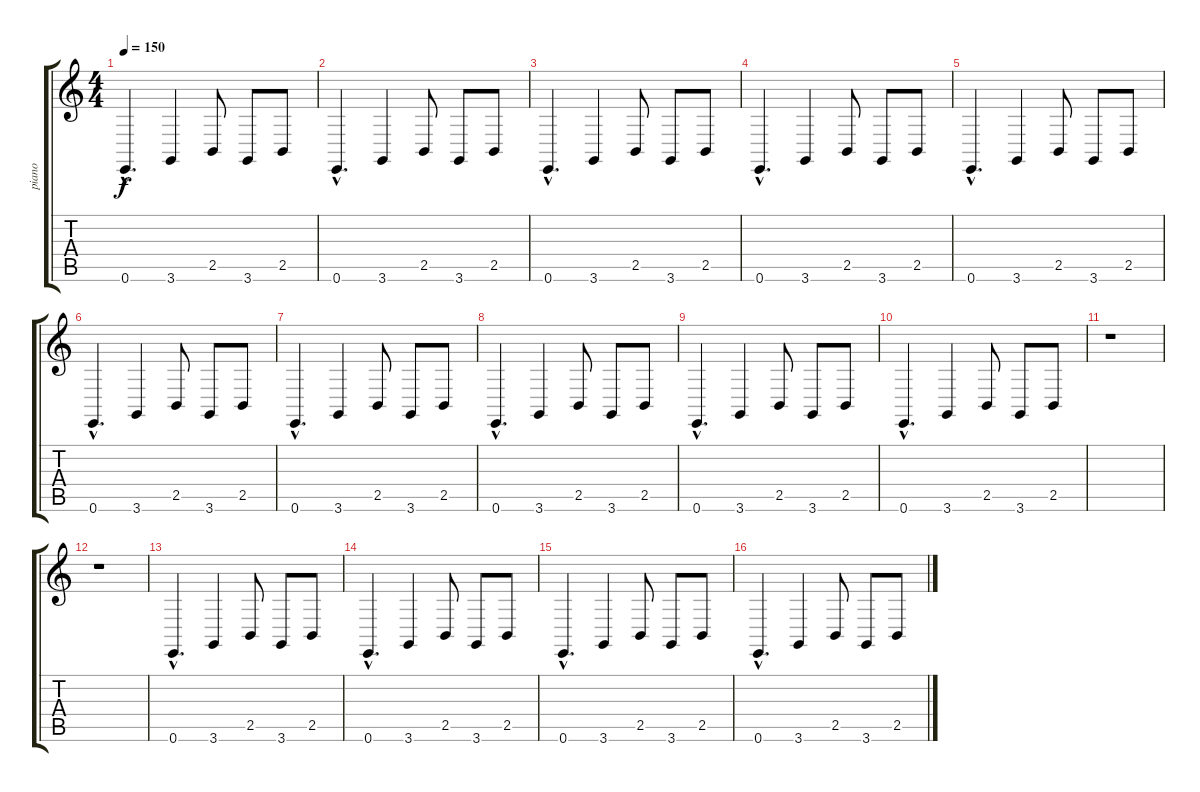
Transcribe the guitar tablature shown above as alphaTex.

\track ("piano" "piano") {instrument electricgrandpiano}
\staff {score tabs}
\tuning (E4 B3 G3 D3 A2 E2) {hide}
\ts (4 4)
\tempo 150
\clef g2
\ks c
0.6{hac}.4{d dy f} 3.6.4 2.5.8 3.6.8 2.5.8 |
0.6{hac}.4{d} 3.6.4 2.5.8 3.6.8 2.5.8 |
0.6{hac}.4{d} 3.6.4 2.5.8 3.6.8 2.5.8 |
0.6{hac}.4{d} 3.6.4 2.5.8 3.6.8 2.5.8 |
0.6{hac}.4{d} 3.6.4 2.5.8 3.6.8 2.5.8 |
0.6{hac}.4{d} 3.6.4 2.5.8 3.6.8 2.5.8 |
0.6{hac}.4{d} 3.6.4 2.5.8 3.6.8 2.5.8 |
0.6{hac}.4{d} 3.6.4 2.5.8 3.6.8 2.5.8 |
0.6{hac}.4{d} 3.6.4 2.5.8 3.6.8 2.5.8 |
0.6{hac}.4{d} 3.6.4 2.5.8 3.6.8 2.5.8 |
r.1 |
r.1 |
0.6{hac}.4{d} 3.6.4 2.5.8 3.6.8 2.5.8 |
0.6{hac}.4{d} 3.6.4 2.5.8 3.6.8 2.5.8 |
0.6{hac}.4{d} 3.6.4 2.5.8 3.6.8 2.5.8 |
0.6{hac}.4{d} 3.6.4 2.5.8 3.6.8 2.5.8
